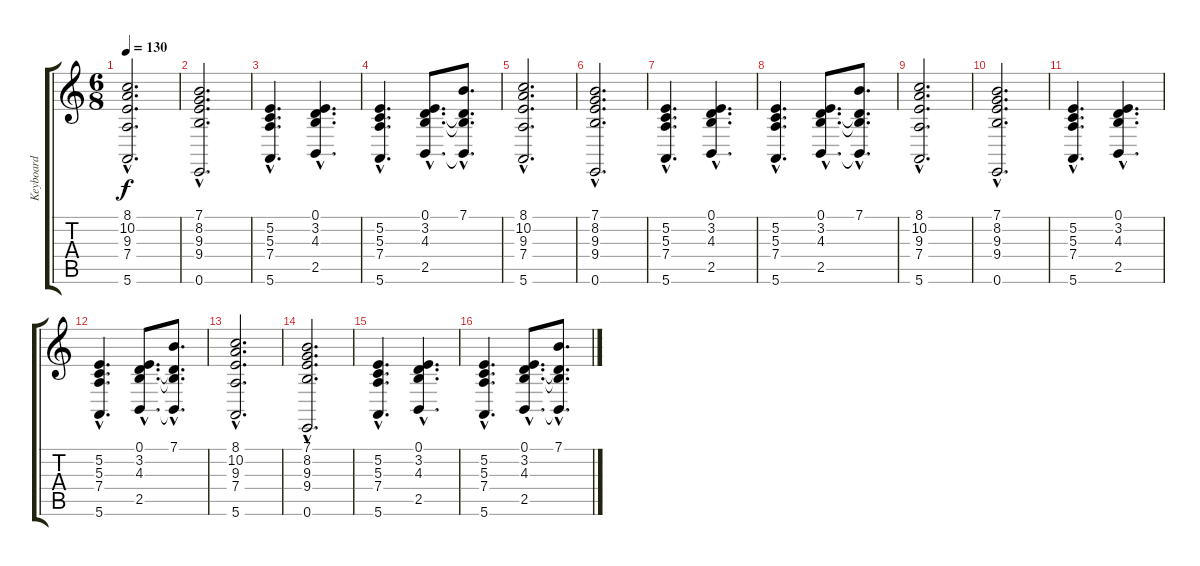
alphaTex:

\track ("Keyboard" "Keyboard") {instrument stringensemble2}
\staff {score tabs}
\tuning (E4 B3 G3 D3 A2 E2) {hide}
\ts (6 8)
\tempo 130
\clef g2
\ks c
(8.1{hac} 10.2{hac} 9.3{hac} 7.4{hac} 5.6{hac}).2{d dy f} |
(7.1{hac} 8.2{hac} 9.3{hac} 9.4{hac} 0.6{hac}).2{d} |
(5.2{hac} 5.3{hac} 7.4{hac} 5.6{hac}).4{d} (0.1{hac} 3.2{hac} 4.3{hac} 2.5{hac}).4{d} |
(5.2{hac} 5.3{hac} 7.4{hac} 5.6{hac}).4{d} (0.1{hac} 3.2{hac} 4.3{hac} 2.5{hac}).8{d} (7.1{hac} 3.2{hac t} 4.3{hac t} 2.5{hac t}).8{d} |
(8.1{hac} 10.2{hac} 9.3{hac} 7.4{hac} 5.6{hac}).2{d} |
(7.1{hac} 8.2{hac} 9.3{hac} 9.4{hac} 0.6{hac}).2{d} |
(5.2{hac} 5.3{hac} 7.4{hac} 5.6{hac}).4{d} (0.1{hac} 3.2{hac} 4.3{hac} 2.5{hac}).4{d} |
(5.2{hac} 5.3{hac} 7.4{hac} 5.6{hac}).4{d} (0.1{hac} 3.2{hac} 4.3{hac} 2.5{hac}).8{d} (7.1{hac} 3.2{hac t} 4.3{hac t} 2.5{hac t}).8{d} |
(8.1{hac} 10.2{hac} 9.3{hac} 7.4{hac} 5.6{hac}).2{d} |
(7.1{hac} 8.2{hac} 9.3{hac} 9.4{hac} 0.6{hac}).2{d} |
(5.2{hac} 5.3{hac} 7.4{hac} 5.6{hac}).4{d} (0.1{hac} 3.2{hac} 4.3{hac} 2.5{hac}).4{d} |
(5.2{hac} 5.3{hac} 7.4{hac} 5.6{hac}).4{d} (0.1{hac} 3.2{hac} 4.3{hac} 2.5{hac}).8{d} (7.1{hac} 3.2{hac t} 4.3{hac t} 2.5{hac t}).8{d} |
(8.1{hac} 10.2{hac} 9.3{hac} 7.4{hac} 5.6{hac}).2{d} |
(7.1{hac} 8.2{hac} 9.3{hac} 9.4{hac} 0.6{hac}).2{d} |
(5.2{hac} 5.3{hac} 7.4{hac} 5.6{hac}).4{d} (0.1{hac} 3.2{hac} 4.3{hac} 2.5{hac}).4{d} |
(5.2{hac} 5.3{hac} 7.4{hac} 5.6{hac}).4{d} (0.1{hac} 3.2{hac} 4.3{hac} 2.5{hac}).8{d} (7.1{hac} 3.2{hac t} 4.3{hac t} 2.5{hac t}).8{d}
